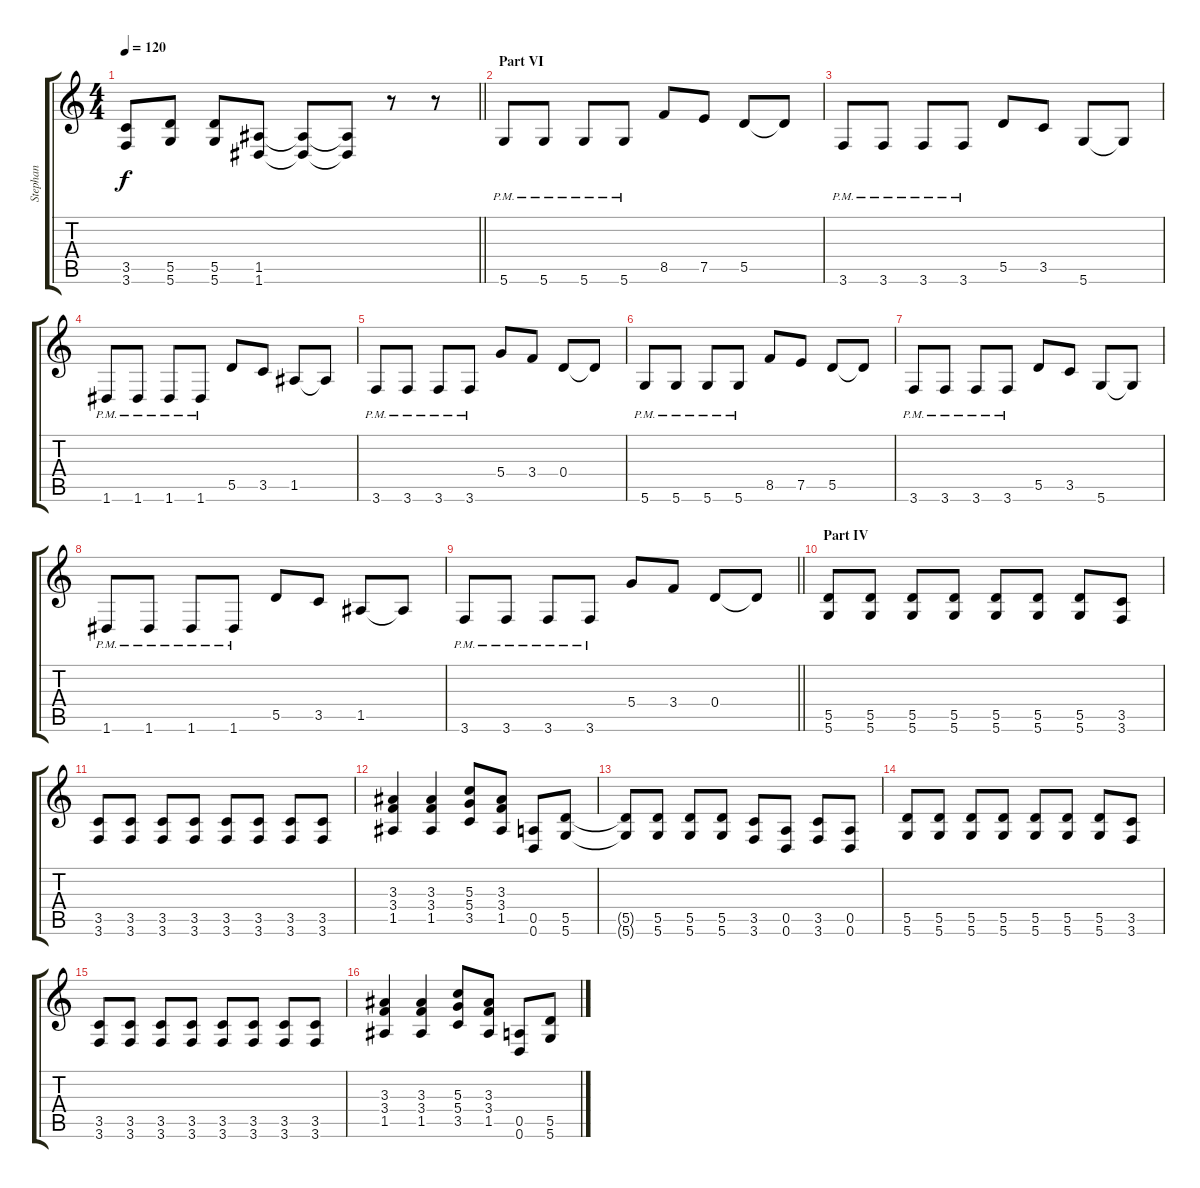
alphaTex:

\track ("Stephan" "Stephan") {instrument overdrivenguitar}
\staff {score tabs}
\tuning (E4 B3 G3 D3 A2 D2) {hide}
\ts (4 4)
\tempo 120
\clef g2
\barLineRight lightlight
\ks c
(3.5{t} 3.6{t}).8{dy f} (5.5 5.6).8 (5.5 5.6).8 (1.5 1.6).8 (1.5{t} 1.6{t}).8 (1.5{t} 1.6{t}).8 r.8 r.8 |
\section ("" "Part VI")
5.6{pm}.8 5.6{pm}.8 5.6{pm}.8 5.6{pm}.8 8.5.8 7.5.8 5.5.8 5.5{t}.8 |
3.6{pm}.8 3.6{pm}.8 3.6{pm}.8 3.6{pm}.8 5.5.8 3.5.8 5.6.8 5.6{t}.8 |
1.6{pm}.8 1.6{pm}.8 1.6{pm}.8 1.6{pm}.8 5.5.8 3.5.8 1.5.8 1.5{t}.8 |
3.6{pm}.8 3.6{pm}.8 3.6{pm}.8 3.6{pm}.8 5.4.8 3.4.8 0.4.8 0.4{t}.8 |
5.6{pm}.8 5.6{pm}.8 5.6{pm}.8 5.6{pm}.8 8.5.8 7.5.8 5.5.8 5.5{t}.8 |
3.6{pm}.8 3.6{pm}.8 3.6{pm}.8 3.6{pm}.8 5.5.8 3.5.8 5.6.8 5.6{t}.8 |
1.6{pm}.8 1.6{pm}.8 1.6{pm}.8 1.6{pm}.8 5.5.8 3.5.8 1.5.8 1.5{t}.8 |
\barLineRight lightlight
3.6{pm}.8 3.6{pm}.8 3.6{pm}.8 3.6{pm}.8 5.4.8 3.4.8 0.4.8 0.4{t}.8 |
\section ("" "Part IV")
(5.5 5.6).8 (5.5 5.6).8 (5.5 5.6).8 (5.5 5.6).8 (5.5 5.6).8 (5.5 5.6).8 (5.5 5.6).8 (3.5 3.6).8 |
(3.5 3.6).8 (3.5 3.6).8 (3.5 3.6).8 (3.5 3.6).8 (3.5 3.6).8 (3.5 3.6).8 (3.5 3.6).8 (3.5 3.6).8 |
(3.3 3.4 1.5).4 (3.3 3.4 1.5).4 (5.3 5.4 3.5).8 (3.3 3.4 1.5).8 (0.5 0.6).8 (5.5 5.6).8 |
(5.5{t} 5.6{t}).8 (5.5 5.6).8 (5.5 5.6).8 (5.5 5.6).8 (3.5 3.6).8 (0.5 0.6).8 (3.5 3.6).8 (0.5 0.6).8 |
(5.5 5.6).8 (5.5 5.6).8 (5.5 5.6).8 (5.5 5.6).8 (5.5 5.6).8 (5.5 5.6).8 (5.5 5.6).8 (3.5 3.6).8 |
(3.5 3.6).8 (3.5 3.6).8 (3.5 3.6).8 (3.5 3.6).8 (3.5 3.6).8 (3.5 3.6).8 (3.5 3.6).8 (3.5 3.6).8 |
(3.3 3.4 1.5).4 (3.3 3.4 1.5).4 (5.3 5.4 3.5).8 (3.3 3.4 1.5).8 (0.5 0.6).8 (5.5 5.6).8
